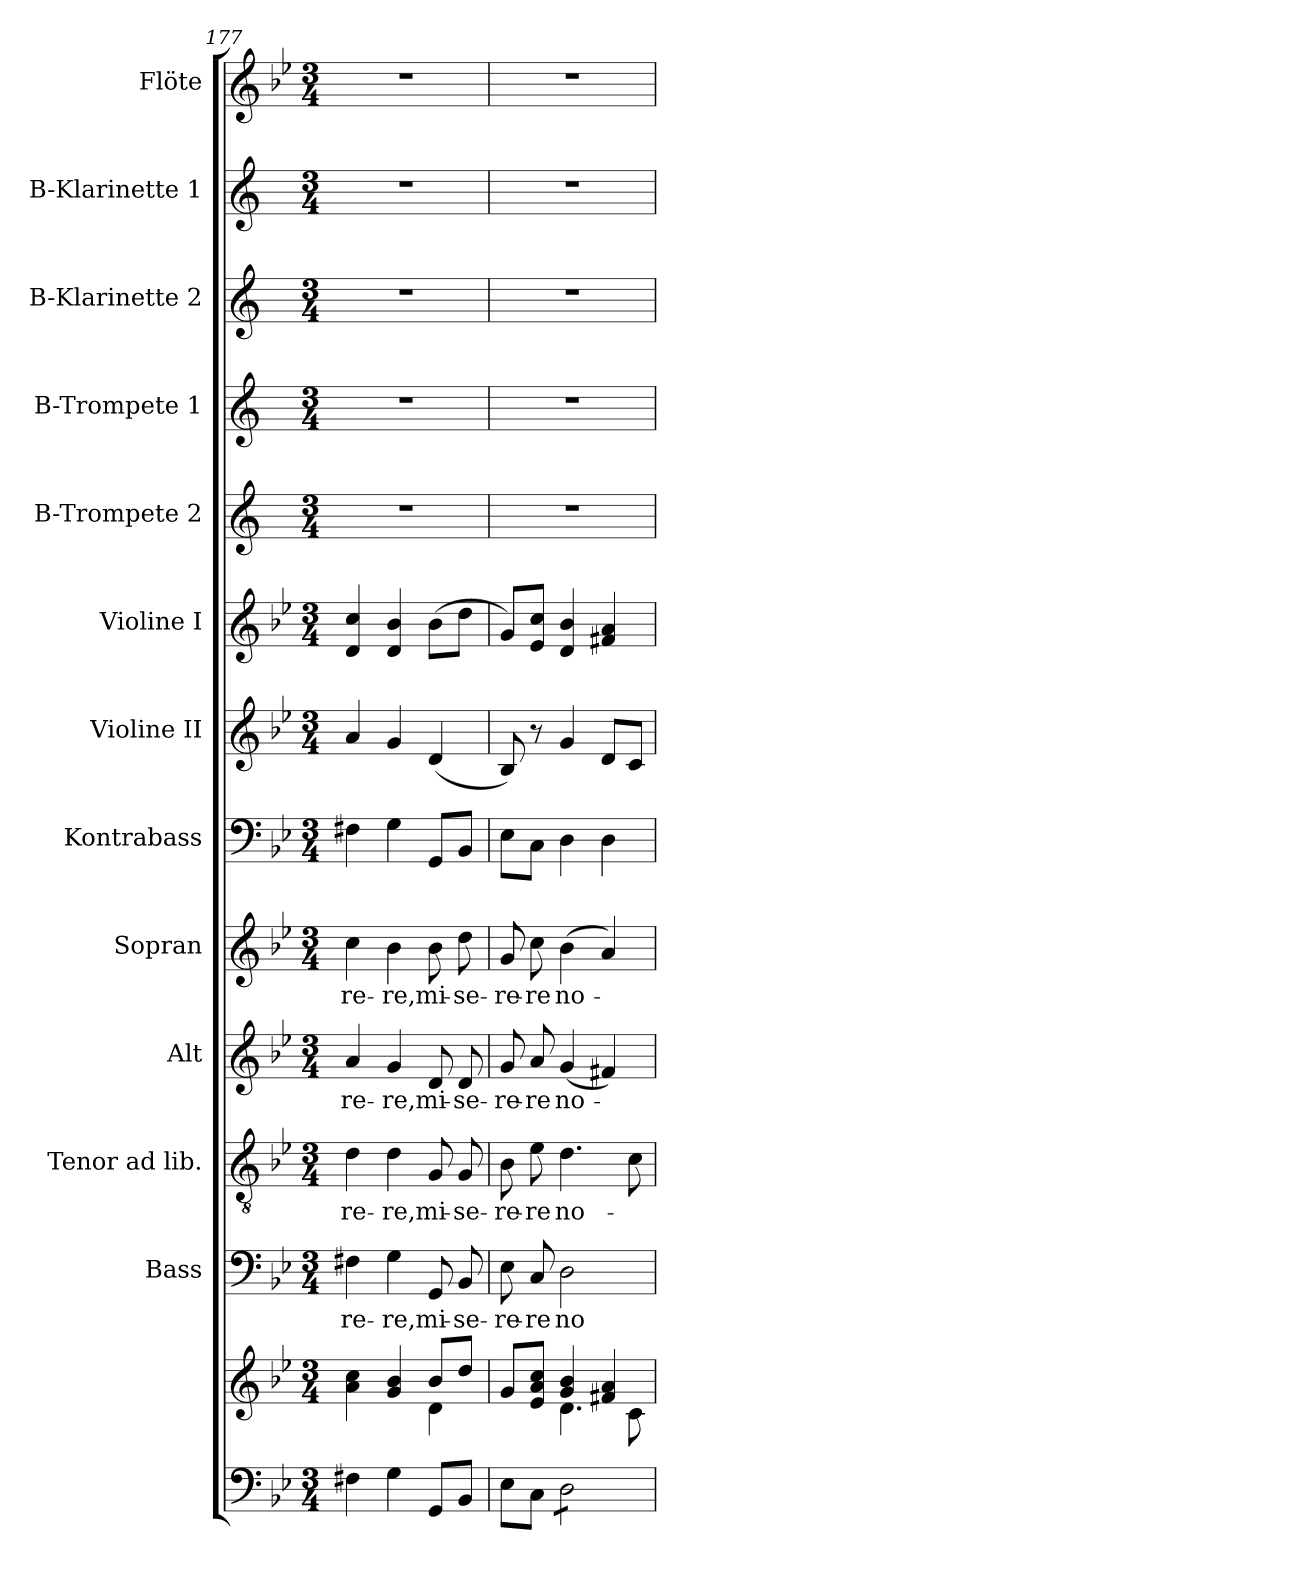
**kern	**kern	**kern	**text	**kern	**text	**kern	**text	**kern	**text	**kern	**kern	**kern	**kern	**kern	**kern	**kern	**kern
*part13	*part13	*part12	*part12	*part11	*part11	*part10	*part10	*part9	*part9	*part8	*part7	*part6	*part5	*part4	*part3	*part2	*part1
*staff14	*staff13	*staff12	*staff12	*staff11	*staff11	*staff10	*staff10	*staff9	*staff9	*staff8	*staff7	*staff6	*staff5	*staff4	*staff3	*staff2	*staff1
*	*	*I"Bass	*	*I"Tenor ad lib.	*	*I"Alt	*	*I"Sopran	*	*I"Kontrabass	*I"Violine II	*I"Violine I	*I"B-Trompete 2	*I"B-Trompete 1	*I"B-Klarinette 2	*I"B-Klarinette 1	*I"Flöte
*	*	*I'B.	*	*I'T.	*	*I'A.	*	*I'S.	*	*I'Kb.	*I'Vl. II	*I'Vl. I	*I'B Trp. 2	*I'B Trp. 1	*I'B Kl. 2	*I'B Kl. 1	*I'Fl.
*clefF4	*clefG2	*clefF4	*	*clefGv2	*	*clefG2	*	*clefG2	*	*clefF4	*clefG2	*clefG2	*clefG2	*clefG2	*clefG2	*clefG2	*clefG2
*	*	*	*	*	*	*	*	*	*	*ITrd7c12	*	*	*ITrd1c2	*ITrd1c2	*ITrd1c2	*ITrd1c2	*
*k[b-e-]	*k[b-e-]	*k[b-e-]	*	*k[b-e-]	*	*k[b-e-]	*	*k[b-e-]	*	*k[b-e-]	*k[b-e-]	*k[b-e-]	*k[b-e-]	*k[b-e-]	*k[b-e-]	*k[b-e-]	*k[b-e-]
*B-:	*B-:	*B-:	*	*B-:	*	*B-:	*	*B-:	*	*B-:	*B-:	*B-:	*B-:	*B-:	*B-:	*B-:	*B-:
*M3/4	*M3/4	*M3/4	*	*M3/4	*	*M3/4	*	*M3/4	*	*M3/4	*M3/4	*M3/4	*M3/4	*M3/4	*M3/4	*M3/4	*M3/4
=177	=177	=177	=177	=177	=177	=177	=177	=177	=177	=177	=177	=177	=177	=177	=177	=177	=177
*	*^	*	*	*	*	*	*	*	*	*	*	*	*	*	*	*	*
!	!	!	!	!LO:LY:b	!	!LO:LY:b	!	!LO:LY:b	!	!LO:LY:b	!	!	!	!	!	!	!	!
4F#X\	4a\ 4cc\	2ryy	4F#X\	-re-	4d\	-re-	4a/	-re-	4cc\	-re-	4FF#X\	4a/	4d/ 4cc/	2.r	2.r	2.r	2.r	2.r
!	!	!	!	!LO:LY:b	!	!LO:LY:b	!	!LO:LY:b	!	!LO:LY:b	!	!	!	!	!	!	!	!
4G\	4g/ 4b-/	.	4G\	-re,	4d\	-re,	4g/	-re,	4b-\	-re,	4GG\	4g/	4d/ 4b-/	.	.	.	.	.
!	!	!	!	!LO:LY:b	!	!LO:LY:b	!	!LO:LY:b	!	!LO:LY:b	!	!	!	!	!	!	!	!
8GG/L	8b-/L	4d\	8GG/	mi-	8G/	mi-	8d/	mi-	8b-\	mi-	8GGG/L	(<4d/	(>8b-\L	.	.	.	.	.
!	!	!	!	!LO:LY:b	!	!LO:LY:b	!	!LO:LY:b	!	!LO:LY:b	!	!	!	!	!	!	!	!
8BB-/J	8dd/J	.	8BB-/	-se-	8G/	-se-	8d/	-se-	8dd\	-se-	8BBB-/J	.	8dd\J	.	.	.	.	.
!!LO:PB:g=z
=178	=178	=178	=178	=178	=178	=178	=178	=178	=178	=178	=178	=178	=178	=178	=178	=178	=178	=178
!	!	!	!	!LO:LY:b	!	!LO:LY:b	!	!LO:LY:b	!	!LO:LY:b	!	!	!	!	!	!	!	!
8E-\L	8g/L	4ryy	8E-\	-re-	8B-\	-re-	8g/	-re-	8g/	-re-	8EE-\L	8B-/)	8g/L)	2.r	2.r	2.r	2.r	2.r
!	!	!	!	!LO:LY:b	!	!LO:LY:b	!	!LO:LY:b	!	!LO:LY:b	!	!	!	!	!	!	!	!
8C\J	8e-/ 8a/ 8cc/J	.	8C/	-re	8e-\	-re	8a/	-re	8cc\	-re	8CC\J	8r	8e-/ 8cc/J	.	.	.	.	.
!	!	!	!	!LO:LY:b	!	!LO:LY:b	!	!LO:LY:b	!	!LO:LY:b	!	!	!	!	!	!	!	!
*tremolo	*	*	*	*	*	*	*	*	*	*	*	*	*	*	*	*	*	*
8D\L	4g/ 4b-/	4.d\	2D\	no-	4.d\	no-	(<4g/	no-	(>4b-\	no-	4DD\	4g/	4d/ 4b-/	.	.	.	.	.
8D\	.	.	.	.	.	.	.	.	.	.	.	.	.	.	.	.	.	.
8D\	4f#X/ 4a/	.	.	.	.	.	4f#X/)	.	4a/)	.	4DD\	8d/L	4f#X/ 4a/	.	.	.	.	.
8D\J	.	8c\	.	.	8c\	.	.	.	.	.	.	8c/J	.	.	.	.	.	.
*Xtremolo	*	*	*	*	*	*	*	*	*	*	*	*	*	*	*	*	*	*
*	*v	*v	*	*	*	*	*	*	*	*	*	*	*	*	*	*	*	*
=	=	=	=	=	=	=	=	=	=	=	=	=	=	=	=	=	=
*-	*-	*-	*-	*-	*-	*-	*-	*-	*-	*-	*-	*-	*-	*-	*-	*-	*-
